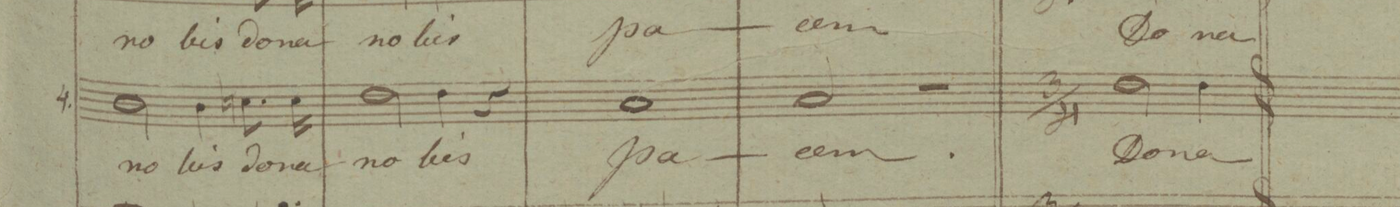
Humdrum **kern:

**kern	**text
*I"Basso	*
*clefF4	*
*k[b-]	*
*met(c)	*
*M4/4	*
2D\	no-
4D\	-bis
8.En\	do-
16E\	-na
=23	=23
2F\	no-
4F\	-bis
4r	.
=24	=24
1C	pa-
=25	=25
2C/	-cem.
2r	.
==	==
*-	*-
